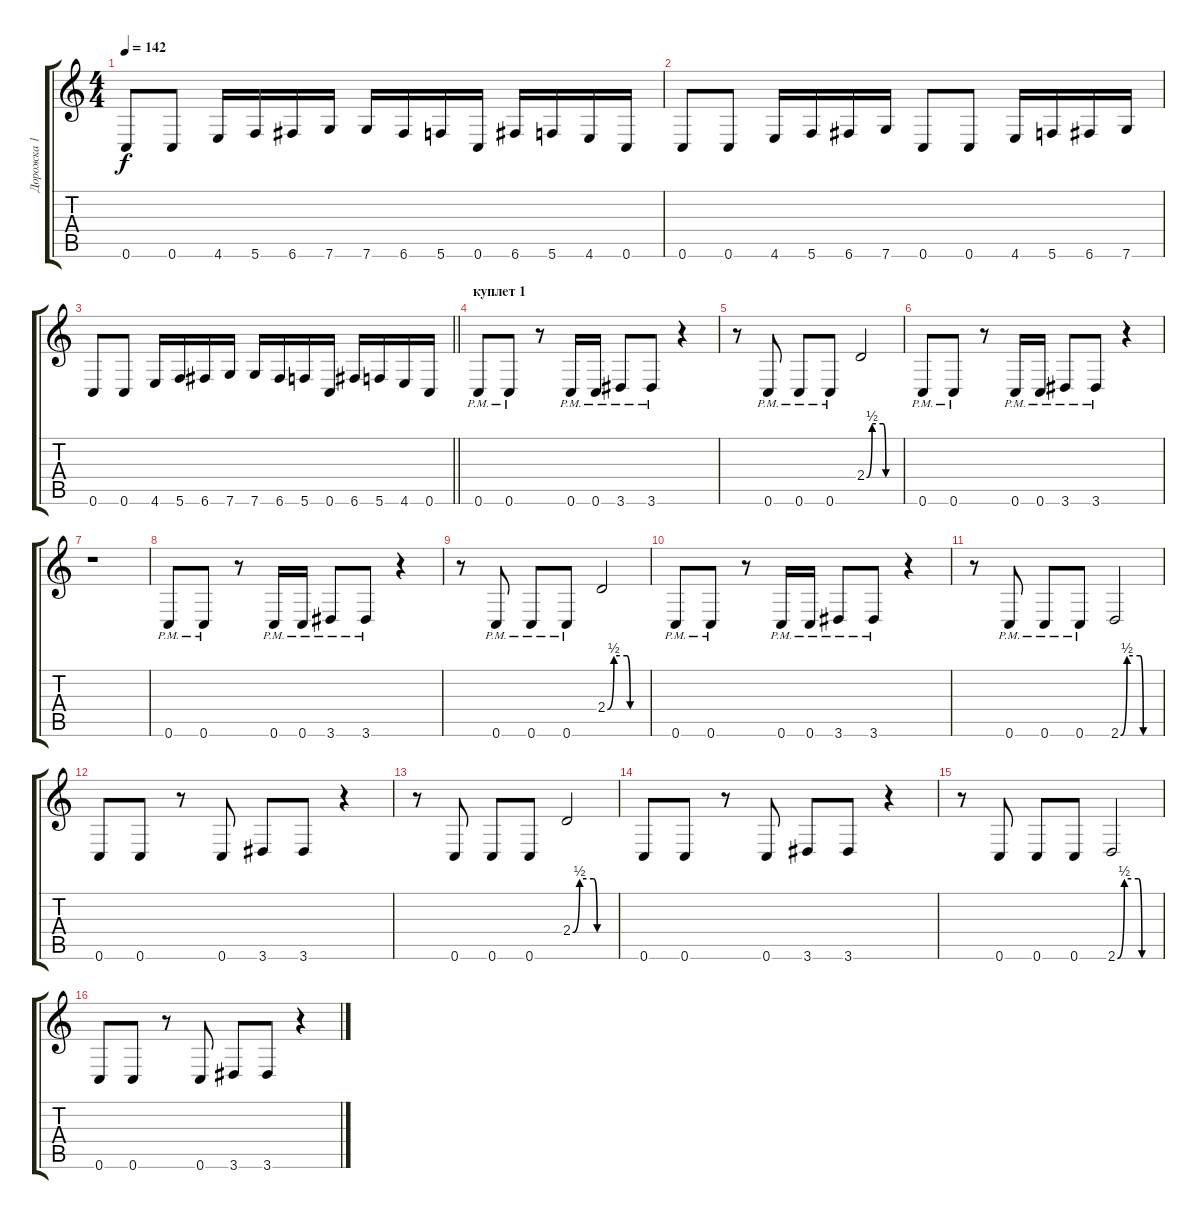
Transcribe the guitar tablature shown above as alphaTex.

\track ("Дорожка 1" "Дорожка 1") {instrument distortionguitar}
\staff {score tabs}
\tuning (D4 A3 F3 C3 G2 C2) {hide}
\ts (4 4)
\tempo 142
\clef g2
\ks c
0.6.8{dy f} 0.6.8 4.6.16 5.6.16 6.6.16 7.6.16 7.6.16 6.6.16 5.6.16 0.6.16 6.6.16 5.6.16 4.6.16 0.6.16 |
0.6.8 0.6.8 4.6.16 5.6.16 6.6.16 7.6.16 0.6.8 0.6.8 4.6.16 5.6.16 6.6.16 7.6.16 |
\barLineRight lightlight
0.6.8 0.6.8 4.6.16 5.6.16 6.6.16 7.6.16 7.6.16 6.6.16 5.6.16 0.6.16 6.6.16 5.6.16 4.6.16 0.6.16 |
\section ("" "куплет 1")
0.6{pm}.8 0.6{pm}.8 r.8 0.6{pm}.16 0.6{pm}.16 3.6{pm}.8 3.6{pm}.8 r.4 |
r.8 0.6{pm}.8 0.6{pm}.8 0.6{pm}.8 2.4{be (custom 0 0 10 2 30 2 35 0 60 0)}.2 |
0.6{pm}.8 0.6{pm}.8 r.8 0.6{pm}.16 0.6{pm}.16 3.6{pm}.8 3.6{pm}.8 r.4 |
r.1 |
0.6{pm}.8 0.6{pm}.8 r.8 0.6{pm}.16 0.6{pm}.16 3.6{pm}.8 3.6{pm}.8 r.4 |
r.8 0.6{pm}.8 0.6{pm}.8 0.6{pm}.8 2.4{be (custom 0 0 10 2 30 2 35 0 60 0)}.2 |
0.6{pm}.8 0.6{pm}.8 r.8 0.6{pm}.16 0.6{pm}.16 3.6{pm}.8 3.6{pm}.8 r.4 |
r.8 0.6{pm}.8 0.6{pm}.8 0.6{pm}.8 2.6{be (custom 0 0 10 2 30 2 35 0 60 0)}.2 |
0.6.8 0.6.8 r.8 0.6.8 3.6.8 3.6.8 r.4 |
r.8 0.6.8 0.6.8 0.6.8 2.4{be (custom 0 0 10 2 30 2 35 0 60 0)}.2 |
0.6.8 0.6.8 r.8 0.6.8 3.6.8 3.6.8 r.4 |
r.8 0.6.8 0.6.8 0.6.8 2.6{be (custom 0 0 10 2 30 2 35 0 60 0)}.2 |
0.6.8 0.6.8 r.8 0.6.8 3.6.8 3.6.8 r.4
